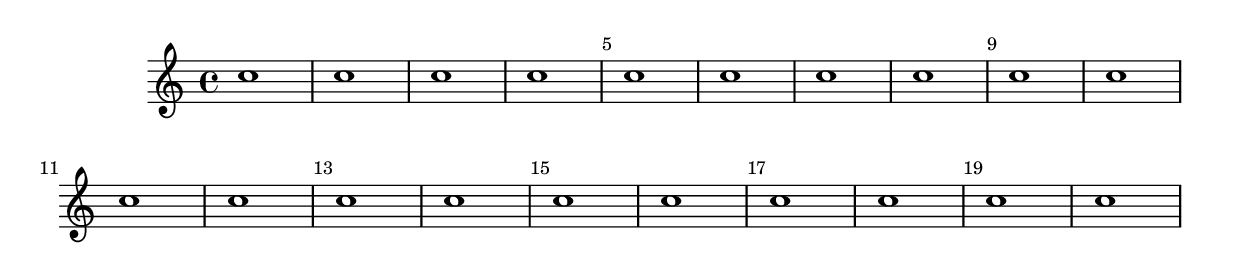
%% DO NOT EDIT this file manually; it is automatically
%% generated from LSR http://lsr.di.unimi.it
%% Make any changes in LSR itself, or in Documentation/snippets/new/ ,
%% and then run scripts/auxiliar/makelsr.py
%%
%% This file is in the public domain.
\version "2.18.0"

\header {
  lsrtags = "rhythms, text"

  texidoc = "
The bar number interval can be changed by changing the context function
@code{@{set-bar-number-visibility@}}.

"
  doctitle = "Printing bar numbers with changing regular intervals"
} % begin verbatim

\relative c' {
  \override Score.BarNumber.break-visibility = #end-of-line-invisible
  \context Score \applyContext #(set-bar-number-visibility 4)
  \repeat unfold 10 c'1
  \context Score \applyContext #(set-bar-number-visibility 2)
  \repeat unfold 10 c
}
